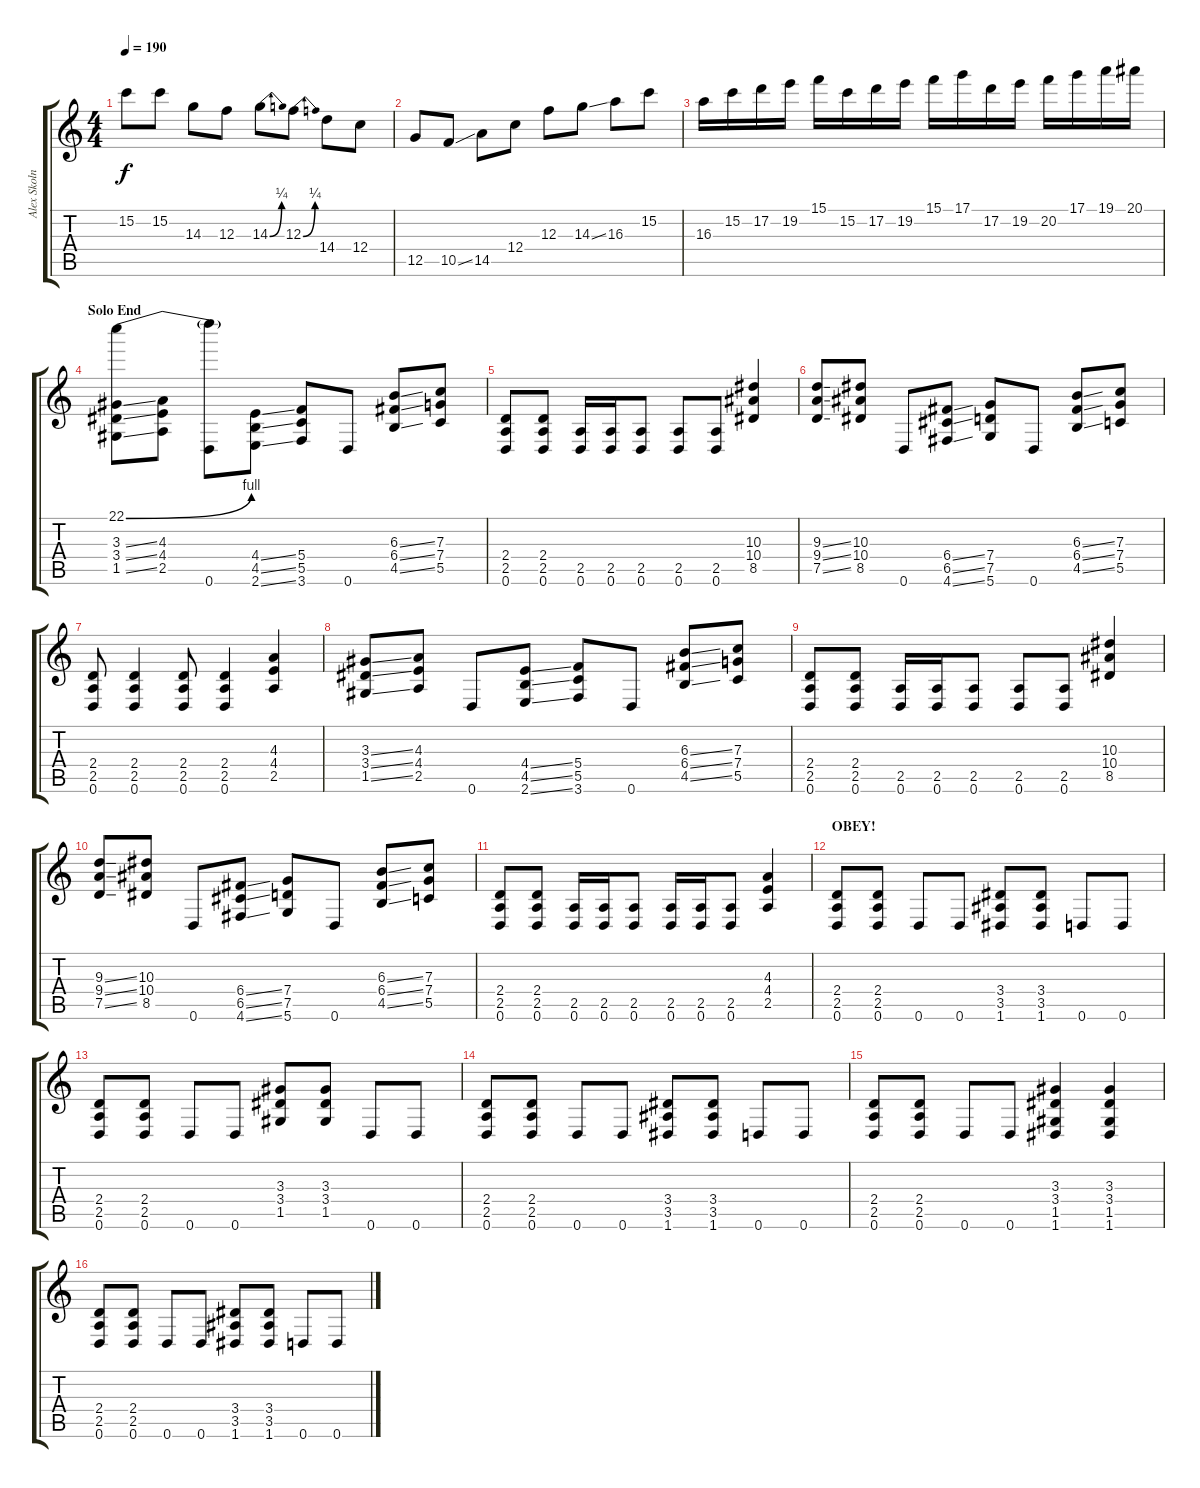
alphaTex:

\track ("Alex Skolnick - Lead Guitar" "Alex Skoln") {instrument distortionguitar}
\staff {score tabs}
\tuning (D4 A3 F3 C3 G2 D2) {hide}
\ts (4 4)
\tempo 190
\clef g2
\ks c
15.2{t}.8{dy f} 15.2.8 14.3.8 12.3.8 14.3{be (bend 0 0 60 1)}.8 12.3{be (bend 0 0 60 1)}.8 14.4.8 12.4.8 |
12.5.8 10.5{ss}.8 14.5.8 12.4.8 12.3.8 14.3{ss}.8 16.3.8 15.2.8 |
16.3.16 15.2.16 17.2.16 19.2.16 15.1.16 15.2.16 17.2.16 19.2.16 15.1.16 17.1.16 17.2.16 19.2.16 20.2.16 17.1.16 19.1.16 20.1.16 |
\section ("" "Solo End")
(22.1{be (bend 0 0 60 4)} 3.3{ss} 3.4{ss} 1.5{ss}).8{volume 13 instrument distortionguitar} (4.3 4.4 2.5).8 (22.1{t} 0.6).8 (4.4{ss} 4.5{ss} 2.6{ss}).8 (5.4 5.5 3.6).8 0.6.8 (6.3{ss} 6.4{ss} 4.5{ss}).8 (7.3 7.4 5.5).8 |
(2.4 2.5 0.6).8 (2.4 2.5 0.6).8 (2.5 0.6).16 (2.5 0.6).16 (2.5 0.6).8 (2.5 0.6).8 (2.5 0.6).8 (10.3 10.4 8.5).4 |
(9.3{ss} 9.4{ss} 7.5{ss}).8 (10.3 10.4 8.5).8 0.6.8 (6.4{ss} 6.5{ss} 4.6{ss}).8 (7.4 7.5 5.6).8 0.6.8 (6.3{ss} 6.4{ss} 4.5{ss}).8 (7.3 7.4 5.5).8 |
(2.4 2.5 0.6).8 (2.4 2.5 0.6).4 (2.4 2.5 0.6).8 (2.4 2.5 0.6).4 (4.3 4.4 2.5).4 |
(3.3{ss} 3.4{ss} 1.5{ss}).8 (4.3 4.4 2.5).8 0.6.8 (4.4{ss} 4.5{ss} 2.6{ss}).8 (5.4 5.5 3.6).8 0.6.8 (6.3{ss} 6.4{ss} 4.5{ss}).8 (7.3 7.4 5.5).8 |
(2.4 2.5 0.6).8 (2.4 2.5 0.6).8 (2.5 0.6).16 (2.5 0.6).16 (2.5 0.6).8 (2.5 0.6).8 (2.5 0.6).8 (10.3 10.4 8.5).4 |
(9.3{ss} 9.4{ss} 7.5{ss}).8 (10.3 10.4 8.5).8 0.6.8 (6.4{ss} 6.5{ss} 4.6{ss}).8 (7.4 7.5 5.6).8 0.6.8 (6.3{ss} 6.4{ss} 4.5{ss}).8 (7.3 7.4 5.5).8 |
(2.4 2.5 0.6).8 (2.4 2.5 0.6).8 (2.5 0.6).16 (2.5 0.6).16 (2.5 0.6).8 (2.5 0.6).16 (2.5 0.6).16 (2.5 0.6).8 (4.3 4.4 2.5).4 |
\section ("" "OBEY!")
(2.4 2.5 0.6).8 (2.4 2.5 0.6).8 0.6.8 0.6.8 (3.4 3.5 1.6).8 (3.4 3.5 1.6).8 0.6.8 0.6.8 |
(2.4 2.5 0.6).8 (2.4 2.5 0.6).8 0.6.8 0.6.8 (3.3 3.4 1.5).8 (3.3 3.4 1.5).8 0.6.8 0.6.8 |
(2.4 2.5 0.6).8 (2.4 2.5 0.6).8 0.6.8 0.6.8 (3.4 3.5 1.6).8 (3.4 3.5 1.6).8 0.6.8 0.6.8 |
(2.4 2.5 0.6).8 (2.4 2.5 0.6).8 0.6.8 0.6.8 (3.3 3.4 1.5 1.6).4 (3.3 3.4 1.5 1.6).4 |
(2.4 2.5 0.6).8 (2.4 2.5 0.6).8 0.6.8 0.6.8 (3.4 3.5 1.6).8 (3.4 3.5 1.6).8 0.6.8 0.6.8
